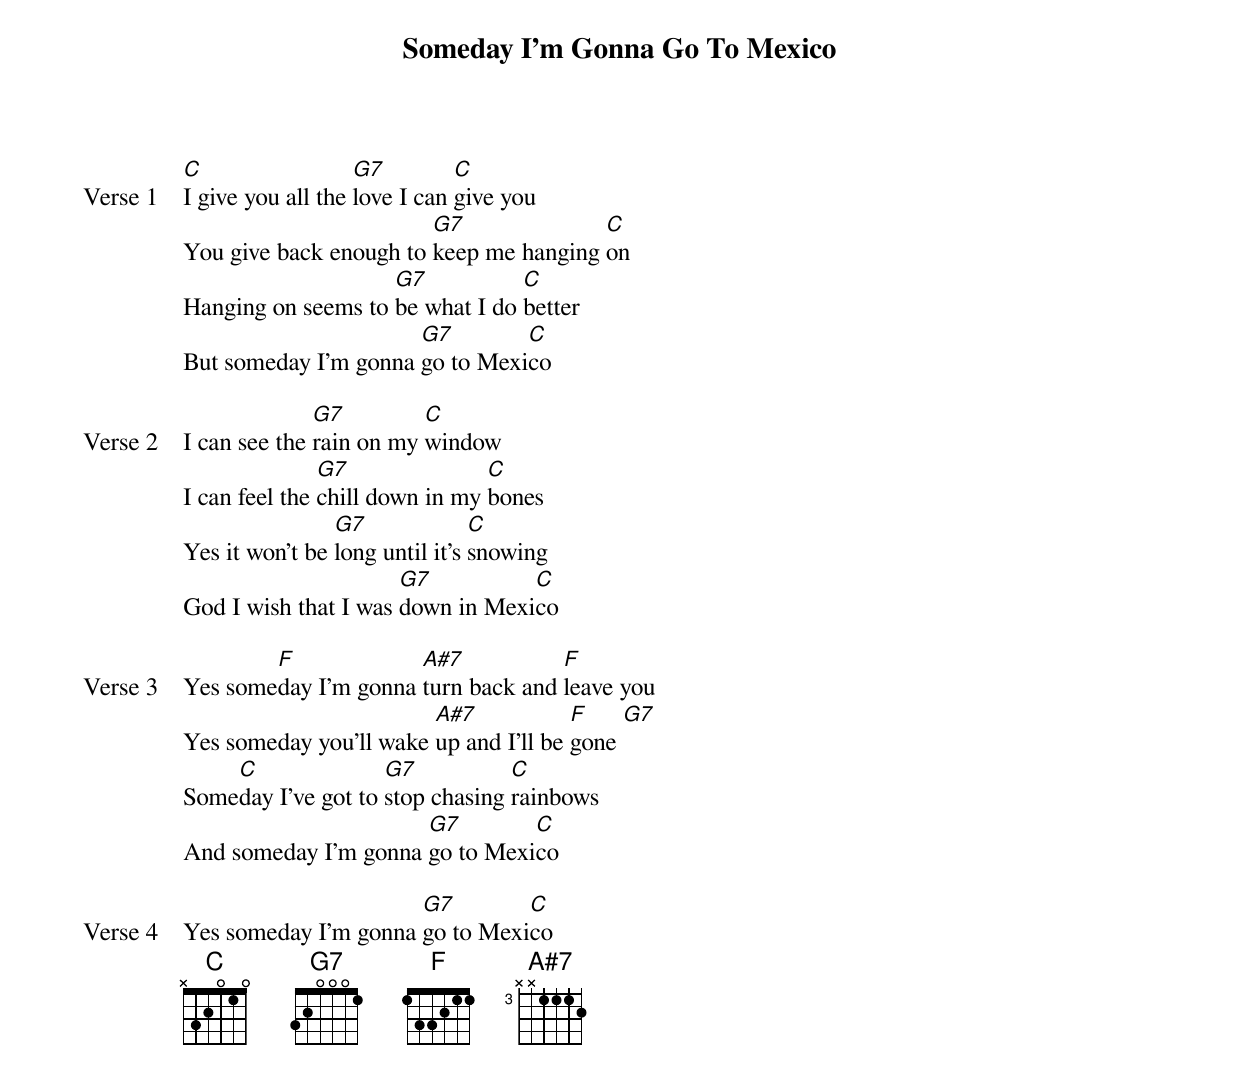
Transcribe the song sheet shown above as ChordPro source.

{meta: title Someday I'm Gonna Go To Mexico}
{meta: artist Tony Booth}
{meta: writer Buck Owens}

{start_of_verse: Verse 1}
[C]I give you all the [G7]love I can [C]give you
You give back enough to [G7]keep me hanging [C]on
Hanging on seems to [G7]be what I do [C]better
But someday I'm gonna [G7]go to Mexi[C]co
{end_of_verse}

{start_of_verse: Verse 2}
I can see the [G7]rain on my [C]window
I can feel the [G7]chill down in my [C]bones
Yes it won't be [G7]long until it's [C]snowing
God I wish that I was [G7]down in Mexi[C]co
{end_of_verse}

{start_of_verse: Verse 3}
Yes some[F]day I'm gonna [A#7]turn back and [F]leave you
Yes someday you'll wake [A#7]up and I'll be [F]gone [G7]
Some[C]day I've got to [G7]stop chasing [C]rainbows
And someday I'm gonna [G7]go to Mexi[C]co
{end_of_verse}

{start_of_verse: Verse 4}
Yes someday I'm gonna [G7]go to Mexi[C]co
{end_of_verse}
